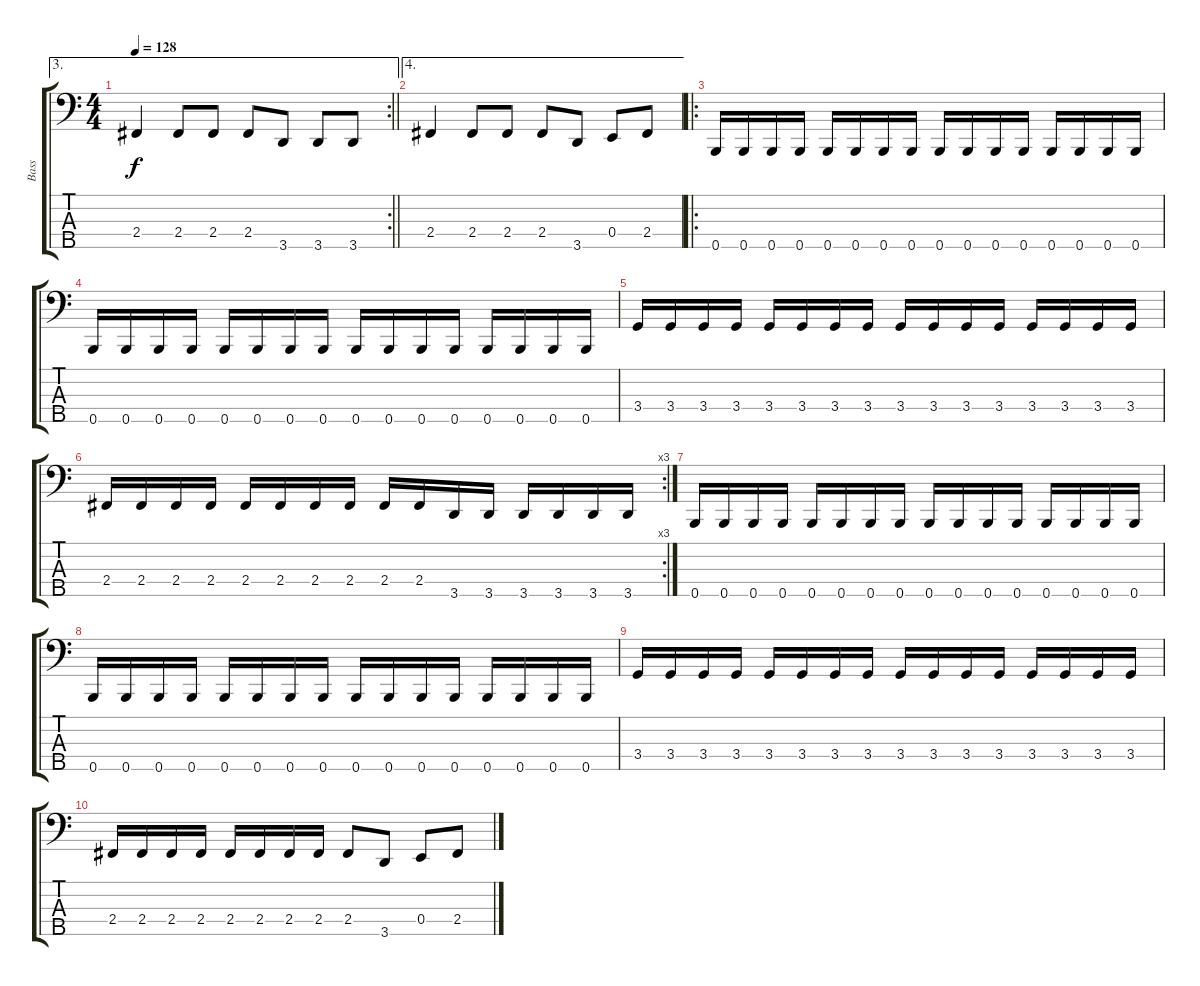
\track ("Bass" "Bass") {instrument electricbasspick}
\staff {score tabs}
\tuning (G2 D2 A1 E1 B0) {hide}
\ae 3
\rc 2
\ts (4 4)
\tempo 128
\clef f4
\barLineRight lightlight
\ks c
2.4.4{dy f} 2.4.8 2.4.8 2.4.8 3.5.8 3.5.8 3.5.8 |
\ae 4
2.4.4 2.4.8 2.4.8 2.4.8 3.5.8 0.4.8 2.4.8 |
\ro
0.5.16 0.5.16 0.5.16 0.5.16 0.5.16 0.5.16 0.5.16 0.5.16 0.5.16 0.5.16 0.5.16 0.5.16 0.5.16 0.5.16 0.5.16 0.5.16 |
0.5.16 0.5.16 0.5.16 0.5.16 0.5.16 0.5.16 0.5.16 0.5.16 0.5.16 0.5.16 0.5.16 0.5.16 0.5.16 0.5.16 0.5.16 0.5.16 |
3.4.16 3.4.16 3.4.16 3.4.16 3.4.16 3.4.16 3.4.16 3.4.16 3.4.16 3.4.16 3.4.16 3.4.16 3.4.16 3.4.16 3.4.16 3.4.16 |
\rc 3
2.4.16 2.4.16 2.4.16 2.4.16 2.4.16 2.4.16 2.4.16 2.4.16 2.4.16 2.4.16 3.5.16 3.5.16 3.5.16 3.5.16 3.5.16 3.5.16 |
0.5.16 0.5.16 0.5.16 0.5.16 0.5.16 0.5.16 0.5.16 0.5.16 0.5.16 0.5.16 0.5.16 0.5.16 0.5.16 0.5.16 0.5.16 0.5.16 |
0.5.16 0.5.16 0.5.16 0.5.16 0.5.16 0.5.16 0.5.16 0.5.16 0.5.16 0.5.16 0.5.16 0.5.16 0.5.16 0.5.16 0.5.16 0.5.16 |
3.4.16 3.4.16 3.4.16 3.4.16 3.4.16 3.4.16 3.4.16 3.4.16 3.4.16 3.4.16 3.4.16 3.4.16 3.4.16 3.4.16 3.4.16 3.4.16 |
2.4.16 2.4.16 2.4.16 2.4.16 2.4.16 2.4.16 2.4.16 2.4.16 2.4.8 3.5.8 0.4.8 2.4.8
